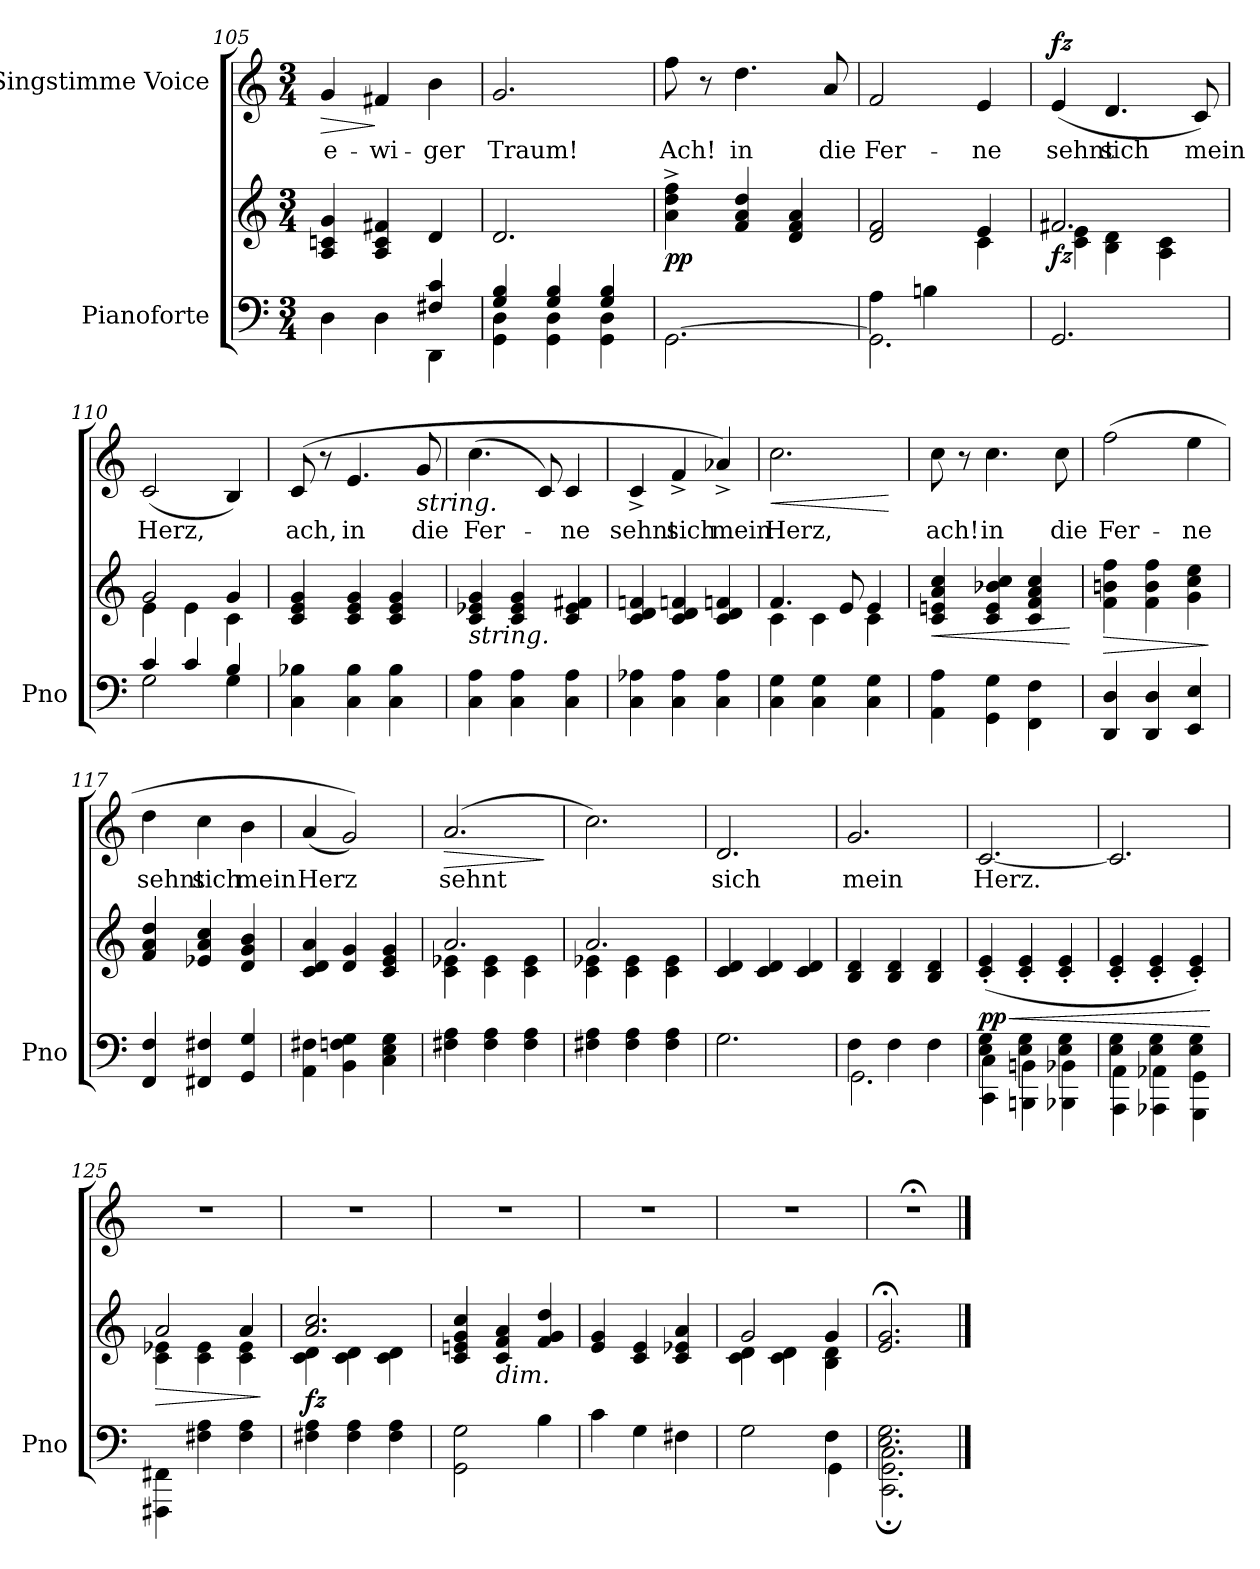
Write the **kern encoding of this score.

**kern	**kern	**dynam	**kern	**text	**dynam
*part2	*part2	*part2	*part1	*part1	*part1
*staff3	*staff2	*staff2/3	*staff1	*staff1	*staff1
*I"Pianoforte	*	*	*I"Singstimme Voice	*	*
*I'Pno	*	*	*	*	*
*clefF4	*clefG2	*	*clefG2	*	*
*k[]	*k[]	*	*k[]	*	*
*M3/4	*M3/4	*	*M3/4	*	*
=105	=105	=105	=105	=105	=105
*^	*	*	*	*	*
!	!	!	!	!	!LO:LY:b	!LO:HP:b
2ryy	4D\	4A/ 4cn/ 4g/	.	4g/	e-	>
!	!	!	!	!	!LO:LY:b	!
.	4D\	4A/ 4c/ 4f#X/	.	4f#X/	-wi-	]
!	!	!	!	!	!LO:LY:b	!
4F#X/ 4c/	4DD\	4d/	.	4b\	-ger	.
=106	=106	=106	=106	=106	=106	=106
!	!	!	!	!	!LO:LY:b	!
4G/ 4B/	4GG\ 4D\	2.d/	.	2.g/	Traum!	.
4G/ 4B/	4GG\ 4D\	.	.	.	.	.
4G/ 4B/	4GG\ 4D\	.	.	.	.	.
=107	=107	=107	=107	=107	=107	=107
!	!	!	!LO:DY:b	!	!LO:LY:b	!
*v	*v	*	*	*	*	*
[2.GG\	4a\^ 4dd\^ 4ff\^	pp	8ff\	Ach!	.
.	.	.	8r	.	.
!	!	!	!	!LO:LY:b	!
.	4f/ 4a/ 4dd/	.	4.dd\	in	.
.	4d/ 4f/ 4a/	.	.	.	.
!	!	!	!	!LO:LY:b	!
.	.	.	8a/	die	.
=108	=108	=108	=108	=108	=108
*^	*^	*	*	*	*
!	!	!	!	!	!	!LO:LY:b	!
4A\	2.GG\]	2d/ 2f/	2ryy	.	2f/	Fer-	.
4Bn\	.	.	.	.	.	.	.
!	!	!	!	!	!	!LO:LY:b	!
4ryy	.	4e/	4c\	.	4e/	-ne	.
*v	*v	*	*	*	*	*	*
=109	=109	=109	=109	=109	=109	=109
!	!	!	!LO:DY:b	!	!LO:LY:b	!LO:DY:a
2.GG/	2.f#X/	4c\ 4e\	fz	(>4e/	sehnt	fz
!	!	!	!	!	!LO:LY:b	!
.	.	4B\ 4d\	.	4.d/	sich	.
.	.	4A\ 4c\	.	.	.	.
!	!	!	!	!	!LO:LY:b	!
.	.	.	.	8c/)	mein	.
!!LO:LB:g=z
=110	=110	=110	=110	=110	=110	=110
*^	*	*	*	*	*	*
!	!	!	!	!	!	!LO:LY:b	!
4c/	2G\	2g/	4e\	.	(2c/	Herz,	.
4c/	.	.	4e\	.	.	.	.
4B/	4G\	4g/	4c\	.	4B/)	.	.
=111	=111	=111	=111	=111	=111	=111	=111
!	!	!	!	!	!	!LO:LY:b	!
*v	*v	*	*	*	*	*	*
*	*v	*v	*	*	*	*
4C\ 4B-X\	4c/ 4e/ 4g/	.	(8c/	ach,	.
.	.	.	8r	.	.
!	!	!	!	!LO:LY:b	!
4C\ 4B-\	4c/ 4e/ 4g/	.	4.e/	in	.
4C\ 4B-\	4c/ 4e/ 4g/	.	.	.	.
!	!	!	!LO:TX:b:i:t=string.	!	!
!	!	!	!	!LO:LY:b	!
.	.	.	8g/	die	.
=112	=112	=112	=112	=112	=112
!	!LO:TX:b:i:t=string.	!	!	!	!
!	!	!	!	!LO:LY:b	!
4C\ 4A\	4c/ 4e-X/ 4g/	.	(4.cc\	Fer-	.
4C\ 4A\	4c/ 4e-/ 4g/	.	.	.	.
.	.	.	8c/)	.	.
!	!	!	!	!LO:LY:b	!
4C\ 4A\	4c/ 4e-/ 4f#X/	.	4c/	-ne	.
=113	=113	=113	=113	=113	=113
!	!	!	!	!LO:LY:b	!
4C\ 4A-X\	4c/ 4d/ 4fn/	.	4c^>/	sehnt	.
!	!	!	!	!LO:LY:b	!
4C\ 4A-\	4c/ 4d/ 4fn/	.	4f^>/	sich	.
!	!	!	!	!LO:LY:b	!
4C\ 4A-\	4c/ 4d/ 4fn/	.	4a-X^>/)	mein	.
=114	=114	=114	=114	=114	=114
*	*^	*	*	*	*
!	!	!	!	!	!LO:LY:b	!LO:HP:b
4C\ 4G\	4.f/	4c\	.	2.cc\	Herz,	<
4C\ 4G\	.	4c\	.	.	.	.
.	8e/	.	.	.	.	.
4C\ 4G\	4e/	4c\	.	.	.	.
*	*v	*v	*	*	*	*
.	.	.	.	.	[
=115	=115	=115	=115	=115	=115
!	!	!LO:HP:b	!	!LO:LY:b	!
4AA\ 4A\	4c/ 4en/ 4a/ 4cc/	<	8cc\	ach!	.
.	.	.	8r	.	.
!	!	!	!	!LO:LY:b	!
4GG\ 4G\	4c/ 4e/ 4b-X/ 4cc/	.	4.cc\	in	.
4FF\ 4F\	4c/ 4f/ 4a/ 4cc/	.	.	.	.
!	!	!	!	!LO:LY:b	!
.	.	.	8cc\	die	.
.	.	[	.	.	.
!!LO:LB:g=z
=116	=116	=116	=116	=116	=116
!	!	!LO:HP:b	!	!LO:LY:b	!
4DD/ 4D/	4f\ 4bn\ 4ff\	>	(2ff\	Fer-	.
4DD/ 4D/	4f\ 4b\ 4ff\	.	.	.	.
!	!	!	!	!LO:LY:b	!
4EE/ 4E/	4g\ 4cc\ 4ee\	.	4ee\	-ne	.
.	.	]	.	.	.
=117	=117	=117	=117	=117	=117
!	!	!	!	!LO:LY:b	!
4FF/ 4F/	4f/ 4a/ 4dd/	.	4dd\	sehnt	.
!	!	!	!	!LO:LY:b	!
4FF#X/ 4F#X/	4e-X/ 4a/ 4cc/	.	4cc\	sich	.
!	!	!	!	!LO:LY:b	!
4GG/ 4G/	4d/ 4g/ 4b/	.	4b\	mein	.
=118	=118	=118	=118	=118	=118
!	!	!	!	!LO:LY:b	!
4AA\ 4F#X\	4c/ 4d/ 4a/	.	(4a/	Herz	.
4BB\ 4Fn\ 4G\	4d/ 4g/	.	2g/))	.	.
4C\ 4E\ 4G\	4c/ 4e/ 4g/	.	.	.	.
=119	=119	=119	=119	=119	=119
*	*^	*	*	*	*
!	!	!	!	!	!LO:LY:b	!LO:HP:b
4F#X\ 4A\	2.a/	4c\ 4e-X\	.	(>2.a/	sehnt	>
4F#\ 4A\	.	4c\ 4e-\	.	.	.	.
4F#\ 4A\	.	4c\ 4e-\	.	.	.	.
*	*v	*v	*	*	*	*
.	.	.	.	.	]
=120	=120	=120	=120	=120	=120
*	*^	*	*	*	*
4F#X\ 4A\	2.a/	4c\ 4e-X\	.	2.cc\)	.	.
4F#\ 4A\	.	4c\ 4e-\	.	.	.	.
4F#\ 4A\	.	4c\ 4e-\	.	.	.	.
=121	=121	=121	=121	=121	=121	=121
!	!	!	!	!	!LO:LY:b	!
*	*v	*v	*	*	*	*
2.G\	4c/ 4d/	.	2.d/	sich	.
.	4c/ 4d/	.	.	.	.
.	4c/ 4d/	.	.	.	.
=122	=122	=122	=122	=122	=122
*^	*	*	*	*	*
!	!	!	!	!	!LO:LY:b	!
4F\	2.GG\	4B/ 4d/	.	2.g/	mein	.
4F\	.	4B/ 4d/	.	.	.	.
4F\	.	4B/ 4d/	.	.	.	.
!!LO:LB:g=z
=123	=123	=123	=123	=123	=123	=123
!	!	!	!LO:HP:b	!	!LO:LY:b	!
!	!	!	!LO:DY:n=1:b	!	!	!
4E\ 4G\	4CC\ 4C\	(4c/' 4e/'	< pp	[2.c/	Herz.	.
4E\ 4G\	4BBBn\ 4BBn\	4c/' 4e/'	.	.	.	.
4E\ 4G\	4BBB-X\ 4BB-X\	4c/' 4e/'	.	.	.	.
=124	=124	=124	=124	=124	=124	=124
4E\ 4G\	4AAA\ 4AA\	4c/' 4e/'	.	2.c/]	.	.
4E\ 4G\	4AAA-X\ 4AA-X\	4c/' 4e/'	.	.	.	.
4E\ 4G\	4GGG\ 4GG\	4c/' 4e/')	.	.	.	.
*v	*v	*	*	*	*	*
.	.	[	.	.	.
=125	=125	=125	=125	=125	=125
!	!	!LO:HP:b	!	!	!
*	*^	*	*	*	*
4FFF#X\ 4FF#X\	2a/	4c\ 4e-X\	>	2.r	.	.
4F#X\ 4A\	.	4c\ 4e-\	.	.	.	.
4F#\ 4A\	4a/	4c\ 4e-\	.	.	.	.
*	*v	*v	*	*	*	*
.	.	]	.	.	.
=126	=126	=126	=126	=126	=126
*	*^	*	*	*	*
!	!	!	!LO:DY:b	!	!	!
4F#X\ 4A\	2.a/ 2.cc/	4c\ 4d\	fz	2.r	.	.
4F#\ 4A\	.	4c\ 4d\	.	.	.	.
4F#\ 4A\	.	4c\ 4d\	.	.	.	.
*	*v	*v	*	*	*	*
=127	=127	=127	=127	=127	=127
2GG\ 2G\	4c/ 4en/ 4g/ 4cc/	.	2.r	.	.
!	!LO:TX:b:i:t=dim.	!	!	!	!
.	4c/ 4f/ 4a/	.	.	.	.
4B\	4f/ 4g/ 4dd/	.	.	.	.
=128	=128	=128	=128	=128	=128
4c\	4e/ 4g/	.	2.r	.	.
4G\	4c/ 4e/	.	.	.	.
4F#X\	4c/ 4e-X/ 4a/	.	.	.	.
=129	=129	=129	=129	=129	=129
*^	*^	*	*	*	*
2G\	2ryy	2g/	4c\ 4d\	.	2.r	.	.
.	.	.	4c\ 4d\	.	.	.	.
4F\	4GG\	4g/	4B\ 4d\	.	.	.	.
*	*	*v	*v	*	*	*	*
=130	=130	=130	=130	=130	=130	=130
2.E\ 2.G\	2.CC\; 2.GG\; 2.C\;	2.e/;< 2.g/;<	.	2.r;<	.	.
*v	*v	*	*	*	*	*
==	==	==	==	==	==
*-	*-	*-	*-	*-	*-
